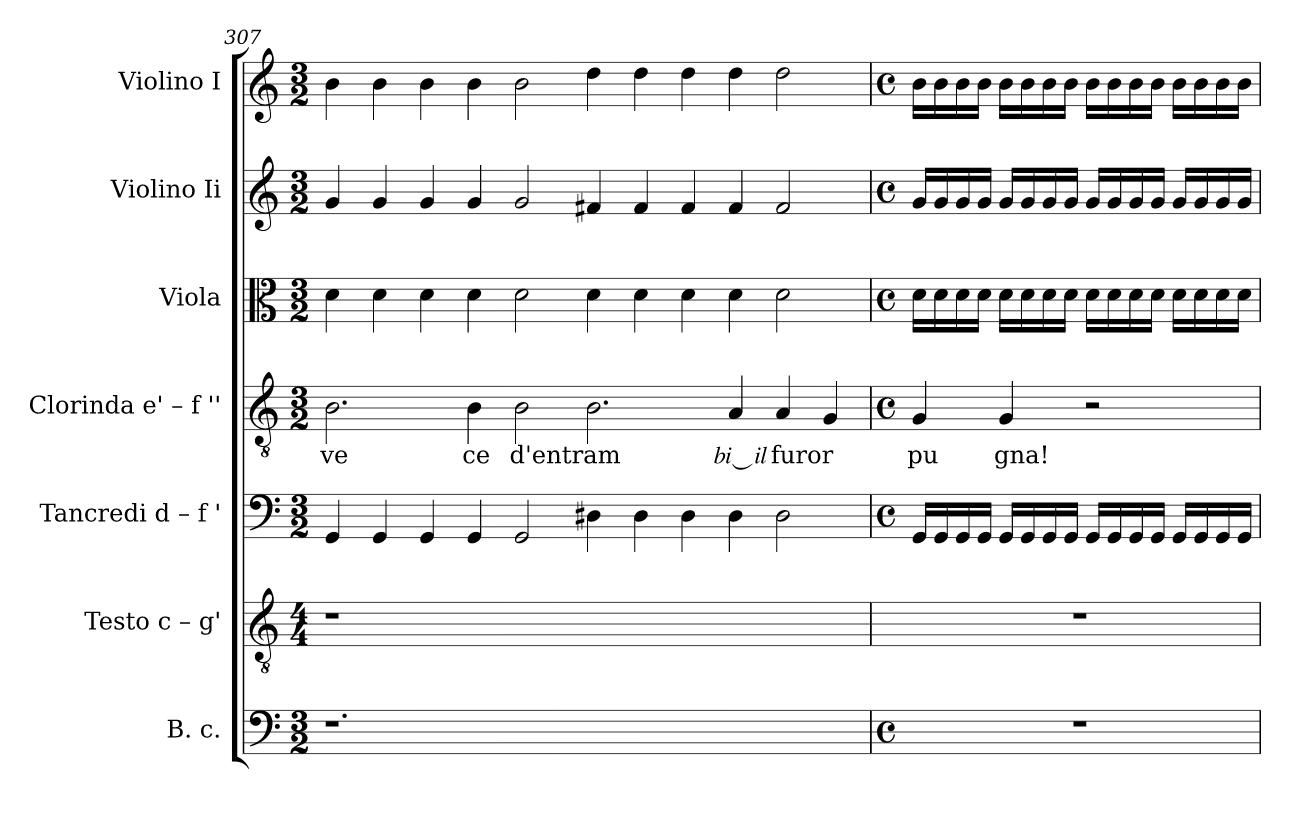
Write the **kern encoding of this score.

**kern	**kern	**kern	**kern	**text	**kern	**kern	**kern	**text
*part7	*part6	*part5	*part4	*part4	*part3	*part2	*part1	*part1
*staff7	*staff6	*staff5	*staff4	*staff4	*staff3	*staff2	*staff1	*staff1
*I"B. c.	*I"Testo  c – g'	*I"Tancredi  d – f '	*I"Clorinda  e' – f ''	*	*I"Viola	*I"Violino Ii	*I"Violino I	*
*clefF4	*clefGv2	*clefF4	*clefGv2	*	*clefC3	*clefG2	*clefG2	*
*k[]	*k[]	*k[]	*k[]	*	*k[]	*k[]	*k[]	*
*C:	*C:	*C:	*C:	*	*C:	*C:	*C:	*
*M3/2	*M4/4	*M3/2	*M3/2	*	*M3/2	*M3/2	*M3/2	*
=307	=307	=307	=307	=307	=307	=307	=307	=307
!	!	!	!	!LO:LY:b:cj	!	!	!	!LO:LY:b:cj
1.r	1r	4GG/	2.B\	ve	4d\	4g/	4b\	.
!	!	!	!	!	!	!	!	!LO:LY:b:cj
.	.	4GG/	.	.	4d\	4g/	4b\	.
!	!	!	!	!	!	!	!	!LO:LY:b:cj
.	.	4GG/	.	.	4d\	4g/	4b\	.
!	!	!	!	!LO:LY:b:cj	!	!	!	!LO:LY:b:cj
.	.	4GG/	4B\	ce	4d\	4g/	4b\	.
!	!	!	!	!LO:LY:b:cj	!	!	!	!LO:LY:b:cj
.	0ryy	2GG/	2B\	d'entram	2d\	2g/	2b\	.
!	!	!	!	!LO:LY:b:cj	!	!	!	!LO:LY:b:cj
1.ryy	.	4D#\	2.B\	.	4d\	4f#X/	4dd\	.
!	!	!	!	!	!	!	!	!LO:LY:b:cj
.	.	4D#\	.	.	4d\	4f#/	4dd\	.
!	!	!	!	!	!	!	!	!LO:LY:b:cj
.	.	4D#\	.	.	4d\	4f#/	4dd\	.
!	!	!	!	!LO:LY:b:cj	!	!	!	!LO:LY:b:cj
.	.	4D#\	4A/	bi‿il	4d\	4f#/	4dd\	.
!	!	!	!	!LO:LY:b:cj	!	!	!	!LO:LY:b:cj
.	.	2D#\	4A/	furor	2d\	2f#/	2dd\	.
!	!	!	!	!LO:LY:b:cj	!	!	!	!
.	.	.	4G/	.	.	.	.	.
!!LO:LB:g=z
=308	=308	=308	=308	=308	=308	=308	=308	=308
*M4/4	*	*M4/4	*M4/4	*	*M4/4	*M4/4	*M4/4	*
*met(c)	*	*met(c)	*met(c)	*	*met(c)	*met(c)	*met(c)	*
!	!	!	!	!LO:LY:b:cj	!	!	!	!LO:LY:b:cj
1r	1r	16GG/L	4G/	pu	16d\L	16g/L	16b\L	.
!	!	!	!	!	!	!	!	!LO:LY:b:cj
.	.	16GG/	.	.	16d\	16g/	16b\	.
!	!	!	!	!	!	!	!	!LO:LY:b:cj
.	.	16GG/	.	.	16d\	16g/	16b\	.
!	!	!	!	!	!	!	!	!LO:LY:b:cj
.	.	16GG/J	.	.	16d\J	16g/J	16b\J	.
!	!	!	!	!LO:LY:b:cj	!	!	!	!LO:LY:b:cj
.	.	16GG/L	4G/	gna!	16d\L	16g/L	16b\L	.
!	!	!	!	!	!	!	!	!LO:LY:b:cj
.	.	16GG/	.	.	16d\	16g/	16b\	.
!	!	!	!	!	!	!	!	!LO:LY:b:cj
.	.	16GG/	.	.	16d\	16g/	16b\	.
!	!	!	!	!	!	!	!	!LO:LY:b:cj
.	.	16GG/J	.	.	16d\J	16g/J	16b\J	.
!	!	!	!	!	!	!	!	!LO:LY:b:cj
.	.	16GG/L	2r	.	16d\L	16g/L	16b\L	.
!	!	!	!	!	!	!	!	!LO:LY:b:cj
.	.	16GG/	.	.	16d\	16g/	16b\	.
!	!	!	!	!	!	!	!	!LO:LY:b:cj
.	.	16GG/	.	.	16d\	16g/	16b\	.
!	!	!	!	!	!	!	!	!LO:LY:b:cj
.	.	16GG/J	.	.	16d\J	16g/J	16b\J	.
!	!	!	!	!	!	!	!	!LO:LY:b:cj
.	.	16GG/L	.	.	16d\L	16g/L	16b\L	.
!	!	!	!	!	!	!	!	!LO:LY:b:cj
.	.	16GG/	.	.	16d\	16g/	16b\	.
!	!	!	!	!	!	!	!	!LO:LY:b:cj
.	.	16GG/	.	.	16d\	16g/	16b\	.
!	!	!	!	!	!	!	!	!LO:LY:b:cj
.	.	16GG/J	.	.	16d\J	16g/J	16b\J	.
=	=	=	=	=	=	=	=	=
*-	*-	*-	*-	*-	*-	*-	*-	*-
